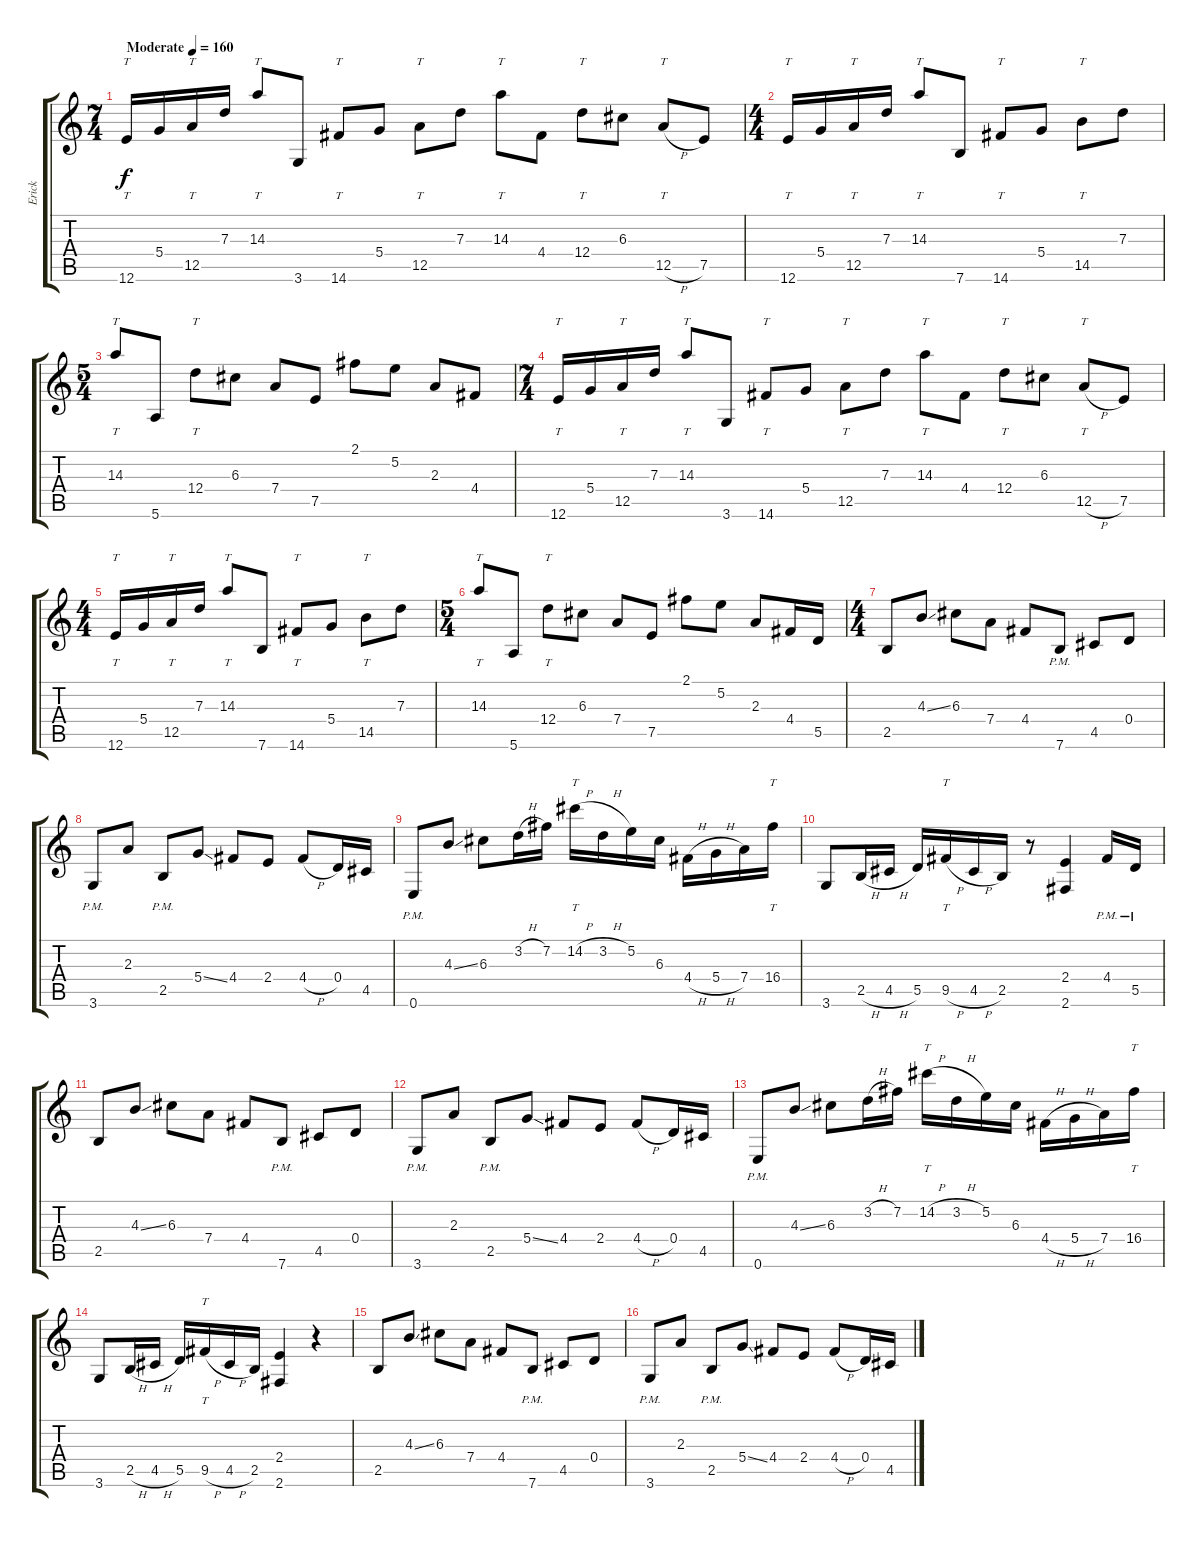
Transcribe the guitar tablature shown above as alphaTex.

\track ("Erick" "Erick") {instrument overdrivenguitar}
\staff {score tabs}
\tuning (E4 B3 G3 D3 A2 E2) {hide}
\ts (7 4)
\tempo (160 "Moderate")
\clef g2
\ks c
12.6.16{tt dy f instrument overdrivenguitar} 5.4.16 12.5.16{tt} 7.3.16 14.3.8{tt} 3.6.8 14.6.8{tt} 5.4.8 12.5.8{tt} 7.3.8 14.3.8{tt} 4.4.8 12.4.8{tt} 6.3.8 12.5{h}.8{tt} 7.5.8 |
\ts (4 4)
12.6.16{tt} 5.4.16 12.5.16{tt} 7.3.16 14.3.8{tt} 7.6.8 14.6.8{tt} 5.4.8 14.5.8{tt} 7.3.8 |
\ts (5 4)
14.3.8{tt} 5.6.8 12.4.8{tt} 6.3.8 7.4.8 7.5.8 2.1.8 5.2.8 2.3.8 4.4.8 |
\ts (7 4)
12.6.16{tt} 5.4.16 12.5.16{tt} 7.3.16 14.3.8{tt} 3.6.8 14.6.8{tt} 5.4.8 12.5.8{tt} 7.3.8 14.3.8{tt} 4.4.8 12.4.8{tt} 6.3.8 12.5{h}.8{tt} 7.5.8 |
\ts (4 4)
12.6.16{tt} 5.4.16 12.5.16{tt} 7.3.16 14.3.8{tt} 7.6.8 14.6.8{tt} 5.4.8 14.5.8{tt} 7.3.8 |
\ts (5 4)
14.3.8{tt} 5.6.8 12.4.8{tt} 6.3.8 7.4.8 7.5.8 2.1.8 5.2.8 2.3.8 4.4.16 5.5.16 |
\ts (4 4)
2.5.8 4.3{ss}.8 6.3.8 7.4.8 4.4.8 7.6{pm}.8 4.5.8 0.4.8 |
3.6{pm}.8 2.3.8 2.5{pm}.8 5.4{ss}.8 4.4.8 2.4.8 4.4{h}.8 0.4.16 4.5.16 |
0.6{pm}.8 4.3{ss}.8 6.3.8 3.2{h}.16 7.2.16 14.2{h}.16{tt} 3.2{h}.16 5.2.16 6.3.16 4.4{h}.16 5.4{h}.16 7.4.16 16.4.16{tt} |
3.6.8 2.5{h}.16 4.5{h}.16 5.5.16 9.5{h}.16{tt} 4.5{h}.16 2.5.16 r.8 (2.4 2.6).4 4.4{pm}.16 5.5{pm}.16 |
2.5.8 4.3{ss}.8 6.3.8 7.4.8 4.4.8 7.6{pm}.8 4.5.8 0.4.8 |
3.6{pm}.8 2.3.8 2.5{pm}.8 5.4{ss}.8 4.4.8 2.4.8 4.4{h}.8 0.4.16 4.5.16 |
0.6{pm}.8 4.3{ss}.8 6.3.8 3.2{h}.16 7.2.16 14.2{h}.16{tt} 3.2{h}.16 5.2.16 6.3.16 4.4{h}.16 5.4{h}.16 7.4.16 16.4.16{tt} |
3.6.8 2.5{h}.16 4.5{h}.16 5.5.16 9.5{h}.16{tt} 4.5{h}.16 2.5.16 (2.4 2.6).4 r.4 |
2.5.8 4.3{ss}.8 6.3.8 7.4.8 4.4.8 7.6{pm}.8 4.5.8 0.4.8 |
3.6{pm}.8 2.3.8 2.5{pm}.8 5.4{ss}.8 4.4.8 2.4.8 4.4{h}.8 0.4.16 4.5.16
